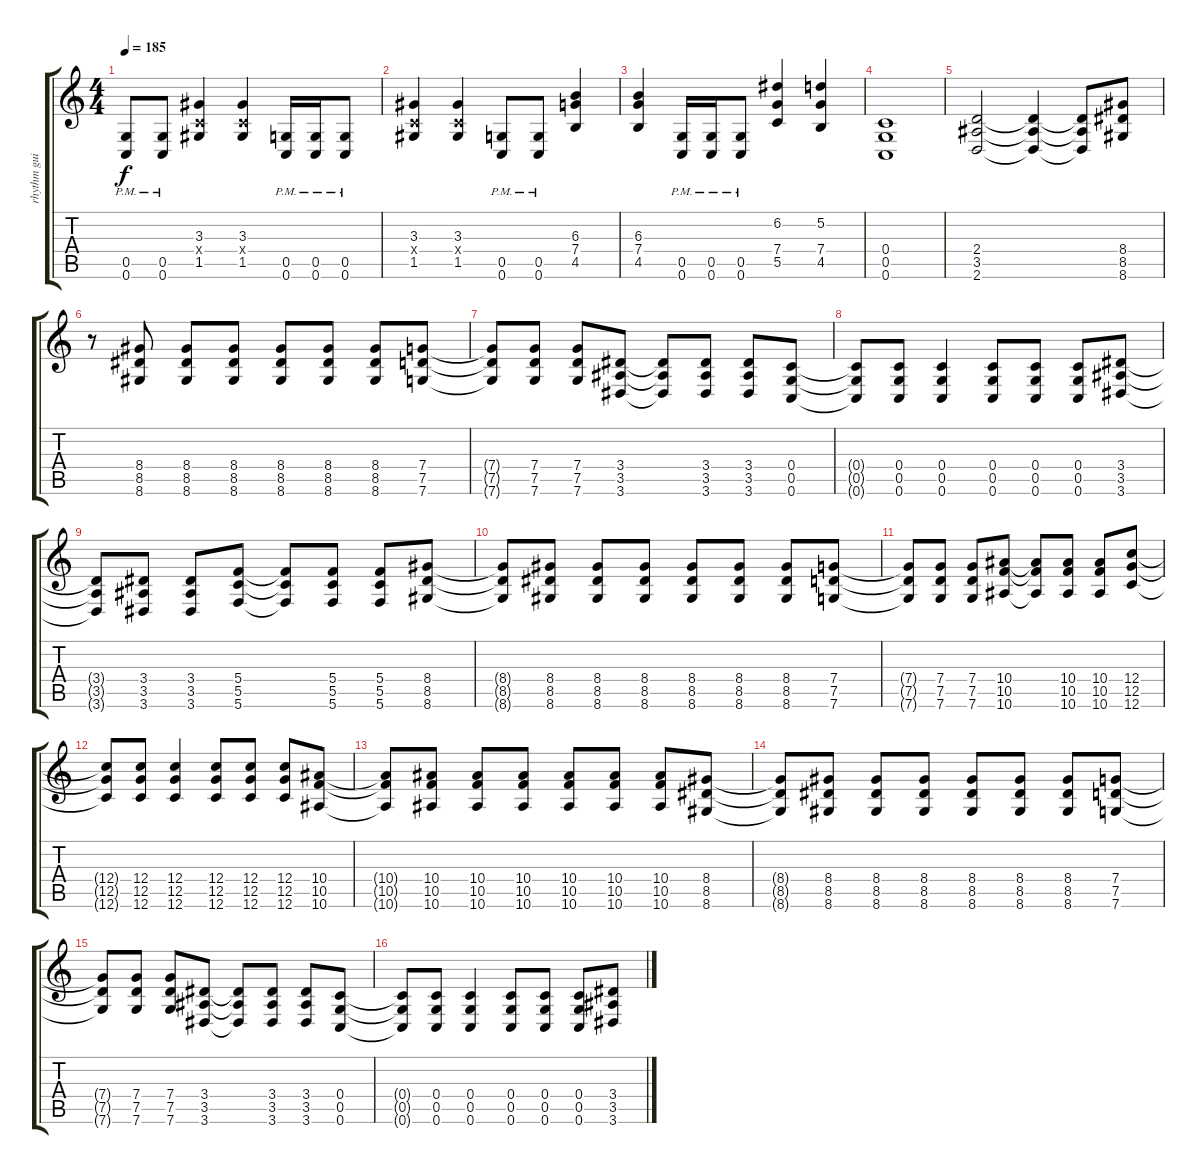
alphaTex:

\track ("rhythm guitar" "rhythm gui") {instrument distortionguitar}
\staff {score tabs}
\tuning (D4 A3 F3 C3 G2 C2) {hide}
\ts (4 4)
\tempo 185
\clef g2
\ks c
(0.5{pm} 0.6{pm}).8{dy f} (0.5{pm} 0.6{pm}).8 (3.3 0.4{x} 1.5).4 (3.3 0.4{x} 1.5).4 (0.5{pm} 0.6{pm}).16 (0.5{pm} 0.6{pm}).16 (0.5{pm} 0.6{pm}).8 |
(3.3 0.4{x} 1.5).4 (3.3 0.4{x} 1.5).4 (0.5{pm} 0.6{pm}).8 (0.5{pm} 0.6{pm}).8 (6.3 7.4 4.5).4 |
(6.3 7.4 4.5).4 (0.5{pm} 0.6{pm}).16 (0.5{pm} 0.6{pm}).16 (0.5{pm} 0.6{pm}).8 (6.2 7.4 5.5).4 (5.2 7.4 4.5).4 |
(0.4 0.5 0.6).1 |
(2.4 3.5 2.6).2 (2.4{t} 3.5{t} 2.6{t}).4 (2.4{t} 3.5{t} 2.6{t}).8 (8.4 8.5 8.6).8 |
r.8 (8.4 8.5 8.6).8 (8.4 8.5 8.6).8 (8.4 8.5 8.6).8 (8.4 8.5 8.6).8 (8.4 8.5 8.6).8 (8.4 8.5 8.6).8 (7.4 7.5 7.6).8 |
(7.4{t} 7.5{t} 7.6{t}).8 (7.4 7.5 7.6).8 (7.4 7.5 7.6).8 (3.4 3.5 3.6).8 (3.4{t} 3.5{t} 3.6{t}).8 (3.4 3.5 3.6).8 (3.4 3.5 3.6).8 (0.4 0.5 0.6).8 |
(0.4{t} 0.5{t} 0.6{t}).8 (0.4 0.5 0.6).8 (0.4 0.5 0.6).4 (0.4 0.5 0.6).8 (0.4 0.5 0.6).8 (0.4 0.5 0.6).8 (3.4 3.5 3.6).8 |
(3.4{t} 3.5{t} 3.6{t}).8 (3.4 3.5 3.6).8 (3.4 3.5 3.6).8 (5.4 5.5 5.6).8 (5.4{t} 5.5{t} 5.6{t}).8 (5.4 5.5 5.6).8 (5.4 5.5 5.6).8 (8.4 8.5 8.6).8 |
(8.4{t} 8.5{t} 8.6{t}).8 (8.4 8.5 8.6).8 (8.4 8.5 8.6).8 (8.4 8.5 8.6).8 (8.4 8.5 8.6).8 (8.4 8.5 8.6).8 (8.4 8.5 8.6).8 (7.4 7.5 7.6).8 |
(7.4{t} 7.5{t} 7.6{t}).8 (7.4 7.5 7.6).8 (7.4 7.5 7.6).8 (10.4 10.5 10.6).8 (10.4{t} 10.5{t} 10.6{t}).8 (10.4 10.5 10.6).8 (10.4 10.5 10.6).8 (12.4 12.5 12.6).8 |
(12.4{t} 12.5{t} 12.6{t}).8 (12.4 12.5 12.6).8 (12.4 12.5 12.6).4 (12.4 12.5 12.6).8 (12.4 12.5 12.6).8 (12.4 12.5 12.6).8 (10.4 10.5 10.6).8 |
(10.4{t} 10.5{t} 10.6{t}).8 (10.4 10.5 10.6).8 (10.4 10.5 10.6).8 (10.4 10.5 10.6).8 (10.4 10.5 10.6).8 (10.4 10.5 10.6).8 (10.4 10.5 10.6).8 (8.4 8.5 8.6).8 |
(8.4{t} 8.5{t} 8.6{t}).8 (8.4 8.5 8.6).8 (8.4 8.5 8.6).8 (8.4 8.5 8.6).8 (8.4 8.5 8.6).8 (8.4 8.5 8.6).8 (8.4 8.5 8.6).8 (7.4 7.5 7.6).8 |
(7.4{t} 7.5{t} 7.6{t}).8 (7.4 7.5 7.6).8 (7.4 7.5 7.6).8 (3.4 3.5 3.6).8 (3.4{t} 3.5{t} 3.6{t}).8 (3.4 3.5 3.6).8 (3.4 3.5 3.6).8 (0.4 0.5 0.6).8 |
(0.4{t} 0.5{t} 0.6{t}).8 (0.4 0.5 0.6).8 (0.4 0.5 0.6).4 (0.4 0.5 0.6).8 (0.4 0.5 0.6).8 (0.4 0.5 0.6).8 (3.4 3.5 3.6).8
